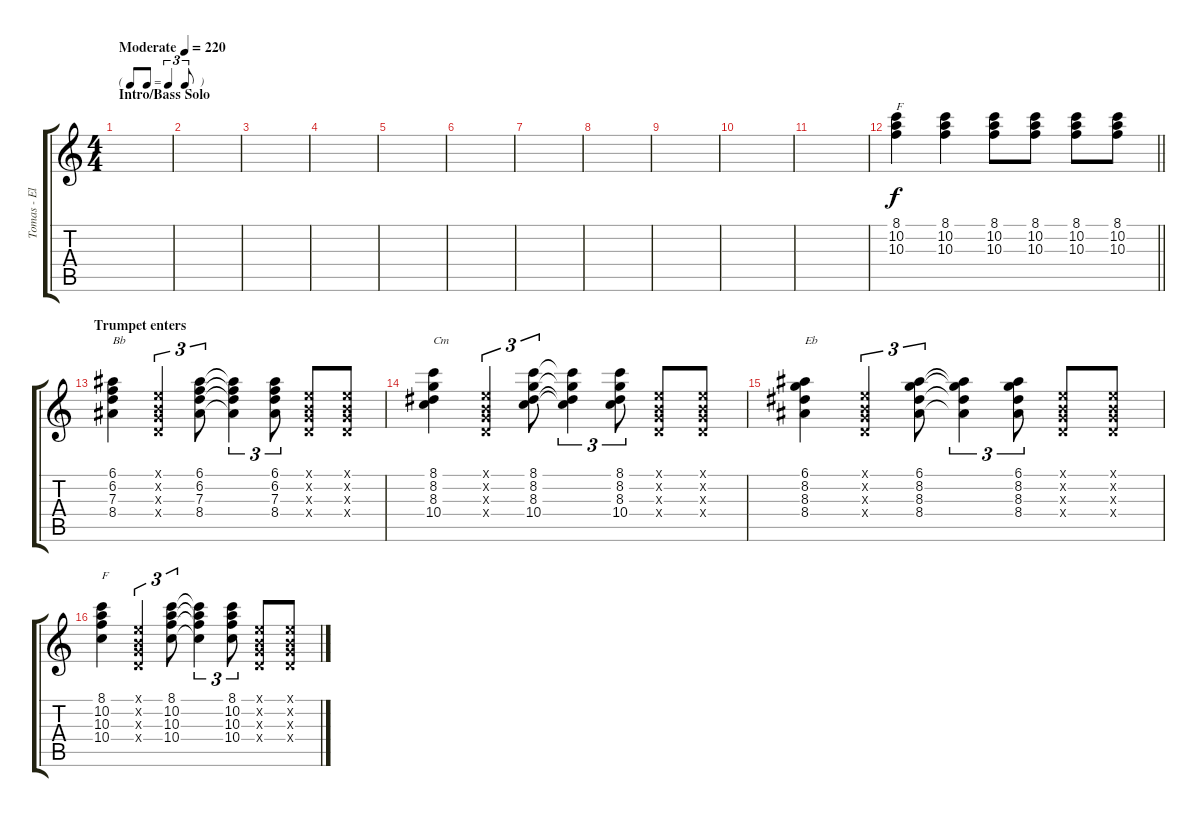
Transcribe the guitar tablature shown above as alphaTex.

\track ("Tomas - Elec. Guitar" "Tomas - El") {instrument electricguitarclean}
\staff {score tabs}
\tuning (E4 B3 G3 D3 A2 E2) {hide}
\ts (4 4)
\tf triplet8th
\section ("" "Intro/Bass Solo")
\tempo (220 "Moderate")
\clef g2
\ks c
|
|
|
|
|
|
|
|
|
|
|
\barLineRight lightlight
(8.1 10.2 10.3).4{txt "F"} (8.1 10.2 10.3).4 (8.1 10.2 10.3).8 (8.1 10.2 10.3).8 (8.1 10.2 10.3).8 (8.1 10.2 10.3).8 |
\section ("" "Trumpet enters")
(6.1 6.2 7.3 8.4).4{txt "Bb"} (0.1{x} 0.2{x} 0.3{x} 0.4{x}).4{tu (3 2)} (6.1 6.2 7.3 8.4).8{tu (3 2)} (6.1{t} 6.2{t} 7.3{t} 8.4{t}).4{tu (3 2)} (6.1 6.2 7.3 8.4).8{tu (3 2)} (0.1{x} 0.2{x} 0.3{x} 0.4{x}).8 (0.1{x} 0.2{x} 0.3{x} 0.4{x}).8 |
(8.1 8.2 8.3 10.4).4{txt "Cm"} (0.1{x} 0.2{x} 0.3{x} 0.4{x}).4{tu (3 2)} (8.1 8.2 8.3 10.4).8{tu (3 2)} (8.1{t} 8.2{t} 8.3{t} 10.4{t}).4{tu (3 2)} (8.1 8.2 8.3 10.4).8{tu (3 2)} (0.1{x} 0.2{x} 0.3{x} 0.4{x}).8 (0.1{x} 0.2{x} 0.3{x} 0.4{x}).8 |
(6.1 8.2 8.3 8.4).4{txt "Eb"} (0.1{x} 0.2{x} 0.3{x} 0.4{x}).4{tu (3 2)} (6.1 8.2 8.3 8.4).8{tu (3 2)} (6.1{t} 8.2{t} 8.3{t} 8.4{t}).4{tu (3 2)} (6.1 8.2 8.3 8.4).8{tu (3 2)} (0.1{x} 0.2{x} 0.3{x} 0.4{x}).8 (0.1{x} 0.2{x} 0.3{x} 0.4{x}).8 |
(8.1 10.2 10.3 10.4).4{txt "F"} (0.1{x} 0.2{x} 0.3{x} 0.4{x}).4{tu (3 2)} (8.1 10.2 10.3 10.4).8{tu (3 2)} (8.1{t} 10.2{t} 10.3{t} 10.4{t}).4{tu (3 2)} (8.1 10.2 10.3 10.4).8{tu (3 2)} (0.1{x} 0.2{x} 0.3{x} 0.4{x}).8 (0.1{x} 0.2{x} 0.3{x} 0.4{x}).8
